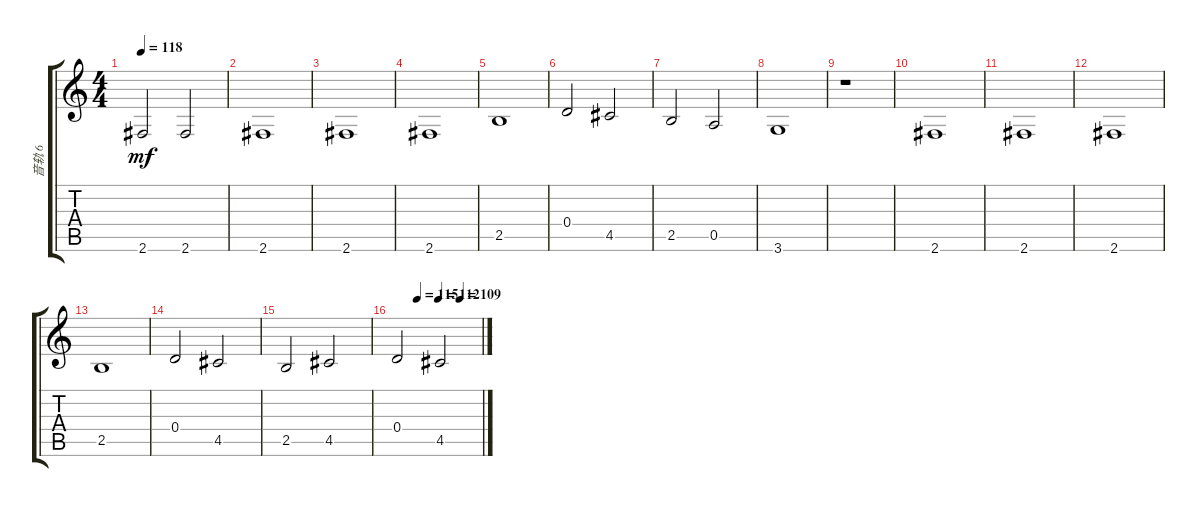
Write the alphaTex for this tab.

\track ("音轨 6" "音轨 6") {instrument contrabass}
\staff {score tabs}
\tuning (E4 B3 G3 D3 A2 E2) {hide}
\ts (4 4)
\tempo 118
\clef g2
\ks c
2.6.2{dy mf} 2.6.2 |
2.6.1 |
2.6.1 |
2.6.1 |
2.5.1 |
0.4.2 4.5.2 |
2.5.2 0.5.2 |
3.6.1 |
r.1 |
2.6.1 |
2.6.1 |
2.6.1 |
2.5.1 |
0.4.2 4.5.2 |
2.5.2 4.5.2 |
\tempo (115 0.25)
\tempo (112 0.5)
\tempo (109 0.75)
0.4.2 4.5.2
